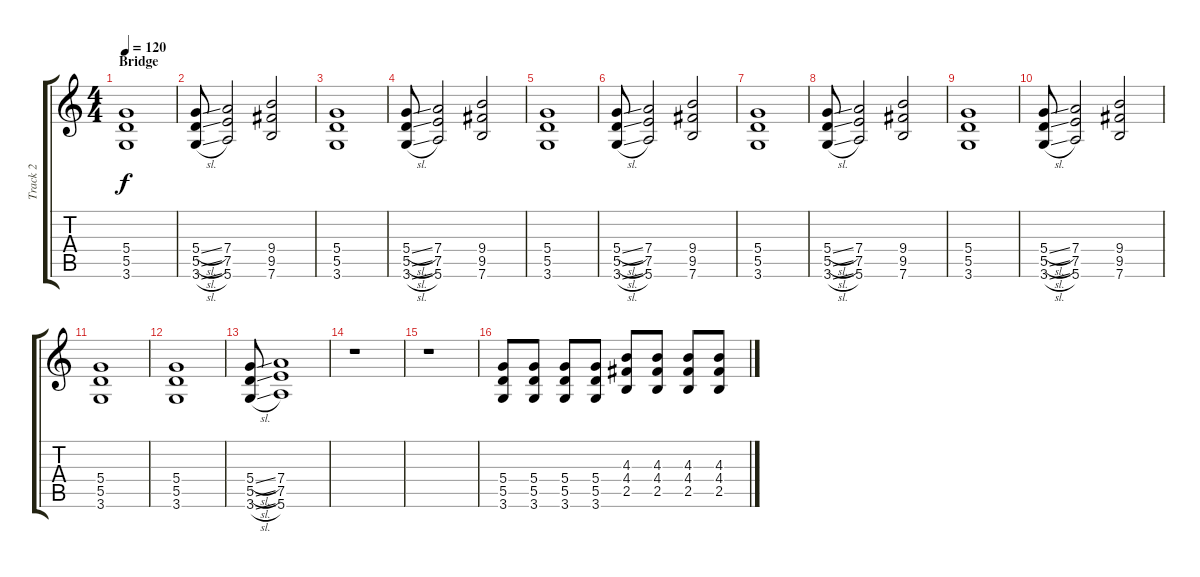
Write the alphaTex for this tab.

\track ("Track 2" "Track 2") {instrument overdrivenguitar}
\staff {score tabs}
\tuning (E4 B3 G3 D3 A2 E2) {hide}
\ts (4 4)
\section ("" "Bridge")
\tempo 120
\clef g2
\ks c
(5.4 5.5 3.6).1{dy f} |
(5.4{sl} 5.5{sl} 3.6{sl}).8 (7.4 7.5 5.6).2 (9.4 9.5 7.6).2 |
(5.4 5.5 3.6).1 |
(5.4{sl} 5.5{sl} 3.6{sl}).8 (7.4 7.5 5.6).2 (9.4 9.5 7.6).2 |
(5.4 5.5 3.6).1 |
(5.4{sl} 5.5{sl} 3.6{sl}).8 (7.4 7.5 5.6).2 (9.4 9.5 7.6).2 |
(5.4 5.5 3.6).1 |
(5.4{sl} 5.5{sl} 3.6{sl}).8 (7.4 7.5 5.6).2 (9.4 9.5 7.6).2 |
(5.4 5.5 3.6).1 |
(5.4{sl} 5.5{sl} 3.6{sl}).8 (7.4 7.5 5.6).2 (9.4 9.5 7.6).2 |
(5.4 5.5 3.6).1 |
(5.4 5.5 3.6).1 |
(5.4{sl} 5.5{sl} 3.6{sl}).8 (7.4 7.5 5.6).1 |
r.1 |
r.1 |
(5.4 5.5 3.6).8 (5.4 5.5 3.6).8 (5.4 5.5 3.6).8 (5.4 5.5 3.6).8 (4.3 4.4 2.5).8 (4.3 4.4 2.5).8 (4.3 4.4 2.5).8 (4.3 4.4 2.5).8
